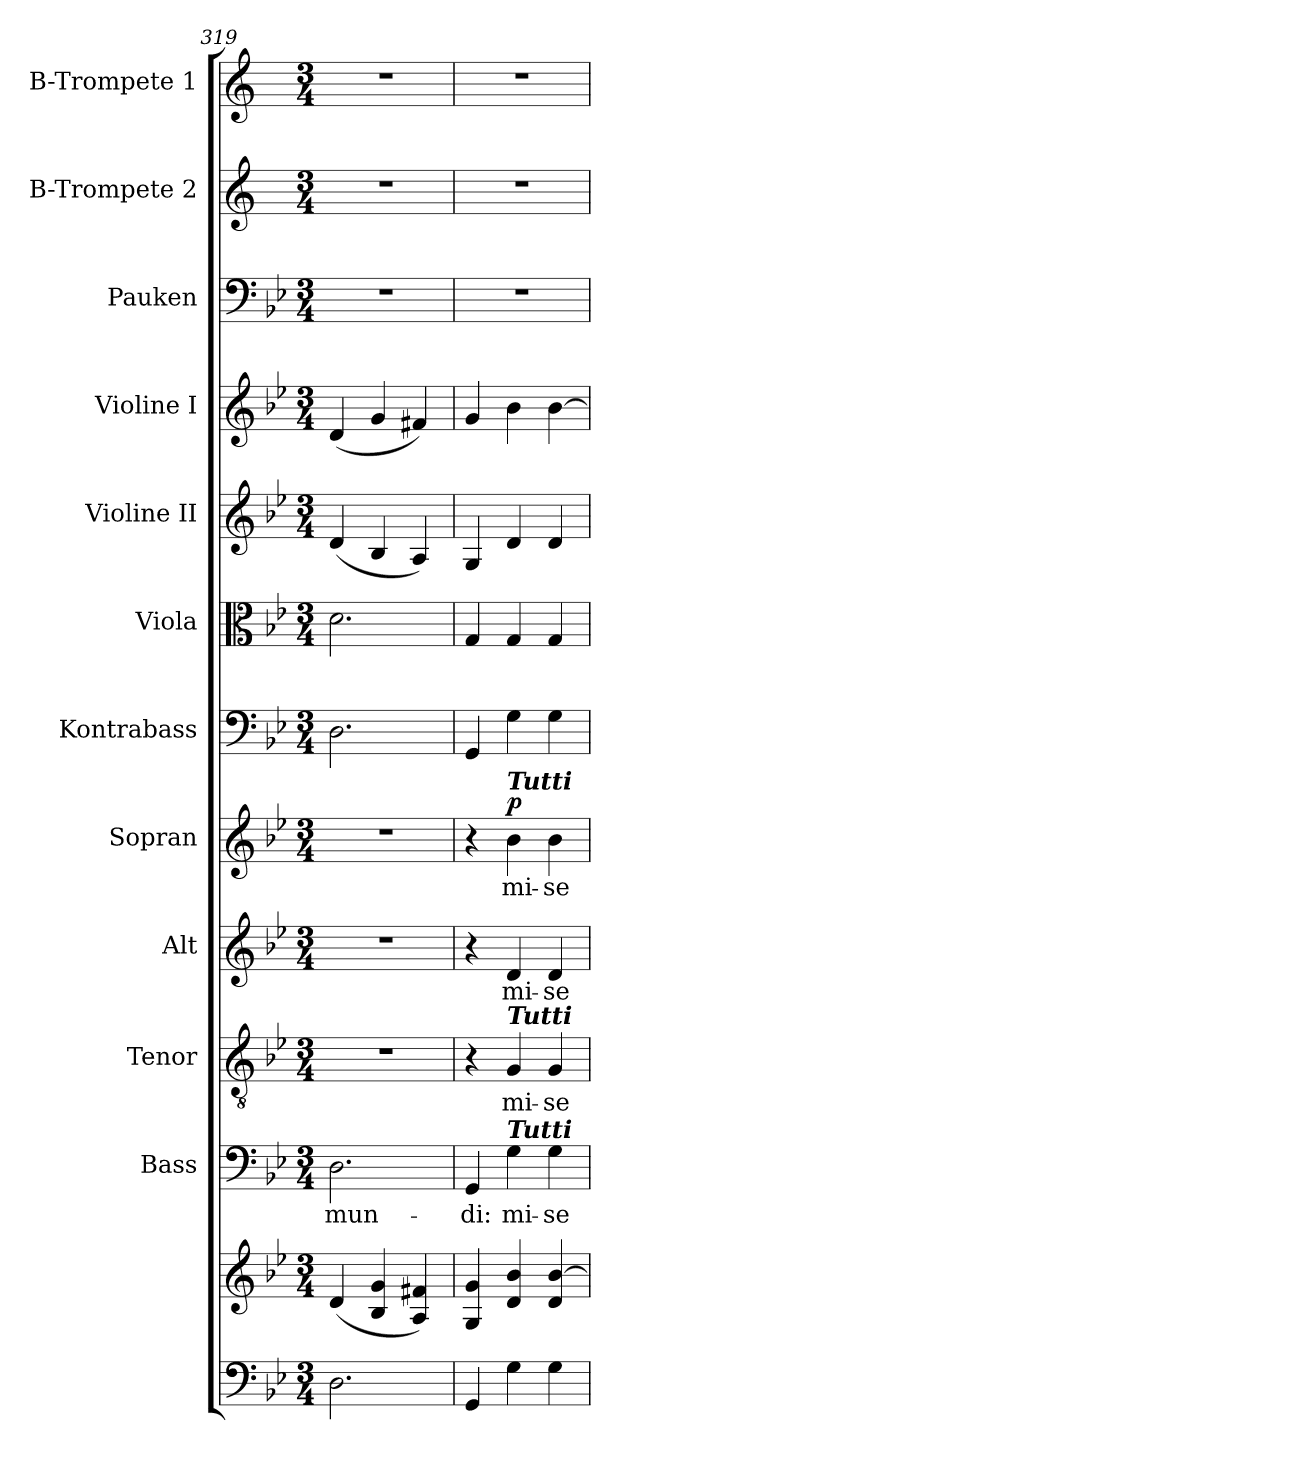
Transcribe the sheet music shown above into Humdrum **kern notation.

**kern	**kern	**kern	**text	**kern	**text	**kern	**text	**kern	**text	**dynam	**kern	**kern	**kern	**kern	**kern	**kern	**kern
*part12	*part12	*part11	*part11	*part10	*part10	*part9	*part9	*part8	*part8	*part8	*part7	*part6	*part5	*part4	*part3	*part2	*part1
*staff13	*staff12	*staff11	*staff11	*staff10	*staff10	*staff9	*staff9	*staff8	*staff8	*staff8	*staff7	*staff6	*staff5	*staff4	*staff3	*staff2	*staff1
*	*	*I"Bass	*	*I"Tenor	*	*I"Alt	*	*I"Sopran	*	*	*I"Kontrabass	*I"Viola	*I"Violine II	*I"Violine I	*I"Pauken	*I"B-Trompete 2	*I"B-Trompete 1
*	*	*I'B.	*	*I'T.	*	*I'A.	*	*I'S.	*	*	*I'Kb.	*I'Vla.	*I'Vl. II	*I'Vl. I	*I'Pk.	*I'B Trp. 2	*I'B Trp. 1
*clefF4	*clefG2	*clefF4	*	*clefGv2	*	*clefG2	*	*clefG2	*	*	*clefF4	*clefC3	*clefG2	*clefG2	*clefF4	*clefG2	*clefG2
*	*	*	*	*	*	*	*	*	*	*	*ITrd7c12	*	*	*	*	*ITrd1c2	*ITrd1c2
*k[b-e-]	*k[b-e-]	*k[b-e-]	*	*k[b-e-]	*	*k[b-e-]	*	*k[b-e-]	*	*	*k[b-e-]	*k[b-e-]	*k[b-e-]	*k[b-e-]	*k[b-e-]	*k[b-e-]	*k[b-e-]
*B-:	*B-:	*B-:	*	*B-:	*	*B-:	*	*B-:	*	*	*B-:	*B-:	*B-:	*B-:	*B-:	*B-:	*B-:
*M3/4	*M3/4	*M3/4	*	*M3/4	*	*M3/4	*	*M3/4	*	*	*M3/4	*M3/4	*M3/4	*M3/4	*M3/4	*M3/4	*M3/4
=319	=319	=319	=319	=319	=319	=319	=319	=319	=319	=319	=319	=319	=319	=319	=319	=319	=319
!	!	!	!LO:LY:b	!	!	!	!	!	!	!	!	!	!	!	!	!	!
2.D\	(<4d/	2.D\	mun-	2.r	.	2.r	.	2.r	.	.	2.DD\	2.d\	(<4d/	(<4d/	2.r	2.r	2.r
.	4B-/ 4g/	.	.	.	.	.	.	.	.	.	.	.	4B-/	4g/	.	.	.
.	4A/ 4f#X/)	.	.	.	.	.	.	.	.	.	.	.	4A/)	4f#X/)	.	.	.
=320	=320	=320	=320	=320	=320	=320	=320	=320	=320	=320	=320	=320	=320	=320	=320	=320	=320
!	!	!	!LO:LY:b	!	!	!	!	!	!	!	!	!	!	!	!	!	!
4GG/	4G/ 4g/	4GG/	-di:	4r	.	4r	.	4r	.	.	4GGG/	4G/	4G/	4g/	2.r	2.r	2.r
!	!	!	!	!	!	!	!	!LO:TX:a:Bi:t=Tutti	!	!	!	!	!	!	!	!	!
!	!	!	!	!LO:TX:a:Bi:t=Tutti	!	!	!	!	!	!	!	!	!	!	!	!	!
!	!	!LO:TX:a:Bi:t=Tutti	!	!	!	!	!	!	!	!	!	!	!	!	!	!	!
!	!	!	!LO:LY:b	!	!LO:LY:b	!	!LO:LY:b	!	!LO:LY:b	!LO:DY:a	!	!	!	!	!	!	!
4G\	4d/ 4b-/	4G\	mi-	4G/	mi-	4d/	mi-	4b-\	mi-	p	4GG\	4G/	4d/	4b-\	.	.	.
!	!	!	!LO:LY:b	!	!LO:LY:b	!	!LO:LY:b	!	!LO:LY:b	!	!	!	!	!	!	!	!
4G\	4d/ [>4b-/	4G\	-se-	4G/	-se-	4d/	-se-	4b-\	-se-	.	4GG\	4G/	4d/	[4b-\	.	.	.
=	=	=	=	=	=	=	=	=	=	=	=	=	=	=	=	=	=
*-	*-	*-	*-	*-	*-	*-	*-	*-	*-	*-	*-	*-	*-	*-	*-	*-	*-
